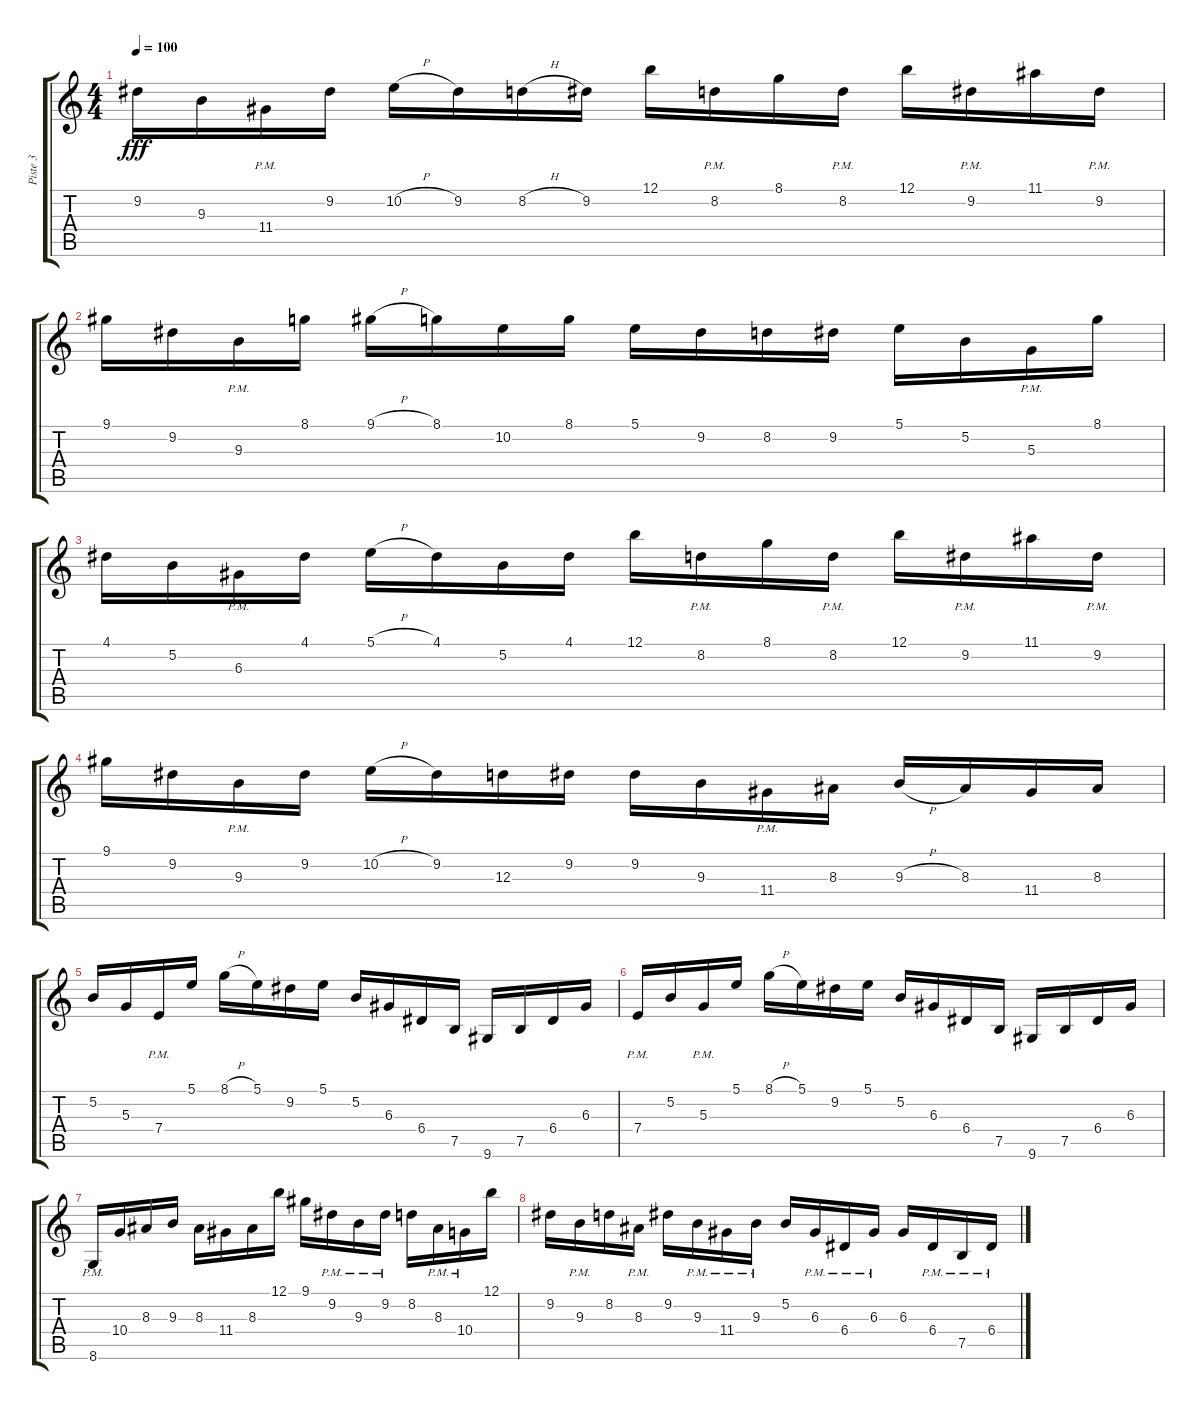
\track ("Piste 3" "Piste 3") {instrument distortionguitar}
\staff {score tabs}
\tuning (B3 Gb3 D3 A2 E2 B1) {hide}
\ts (4 4)
\tempo 100
\clef g2
\ks c
9.2.16{dy fff} 9.3.16 11.4{pm}.16 9.2.16 10.2{h}.16 9.2.16 8.2{h}.16 9.2.16 12.1.16 8.2{pm}.16 8.1.16 8.2{pm}.16 12.1.16 9.2{pm}.16 11.1.16 9.2{pm}.16 |
9.1.16 9.2.16 9.3{pm}.16 8.1.16 9.1{h}.16 8.1.16 10.2.16 8.1.16 5.1.16 9.2.16 8.2.16 9.2.16 5.1.16 5.2.16 5.3{pm}.16 8.1.16 |
4.1.16 5.2.16 6.3{pm}.16 4.1.16 5.1{h}.16 4.1.16 5.2.16 4.1.16 12.1.16 8.2{pm}.16 8.1.16 8.2{pm}.16 12.1.16 9.2{pm}.16 11.1.16 9.2{pm}.16 |
9.1.16 9.2.16 9.3{pm}.16 9.2.16 10.2{h}.16 9.2.16 12.3.16 9.2.16 9.2.16 9.3.16 11.4{pm}.16 8.3.16 9.3{h}.16 8.3.16 11.4.16 8.3.16 |
5.2.16 5.3.16 7.4{pm}.16 5.1.16 8.1{h}.16 5.1.16 9.2.16 5.1.16 5.2.16 6.3.16 6.4.16 7.5.16 9.6.16 7.5.16 6.4.16 6.3.16 |
7.4{pm}.16 5.2.16 5.3{pm}.16 5.1.16 8.1{h}.16 5.1.16 9.2.16 5.1.16 5.2.16 6.3.16 6.4.16 7.5.16 9.6.16 7.5.16 6.4.16 6.3.16 |
8.6{pm}.16 10.4.16 8.3.16 9.3.16 8.3.16 11.4.16 8.3.16 12.1.16 9.1.16 9.2{pm}.16 9.3{pm}.16 9.2{pm}.16 8.2.16 8.3{pm}.16 10.4{pm}.16 12.1.16 |
9.2.16 9.3{pm}.16 8.2.16 8.3{pm}.16 9.2.16 9.3{pm}.16 11.4{pm}.16 9.3{pm}.16 5.2.16 6.3{pm}.16 6.4{pm}.16 6.3{pm}.16 6.3.16 6.4{pm}.16 7.5{pm}.16 6.4{pm}.16
